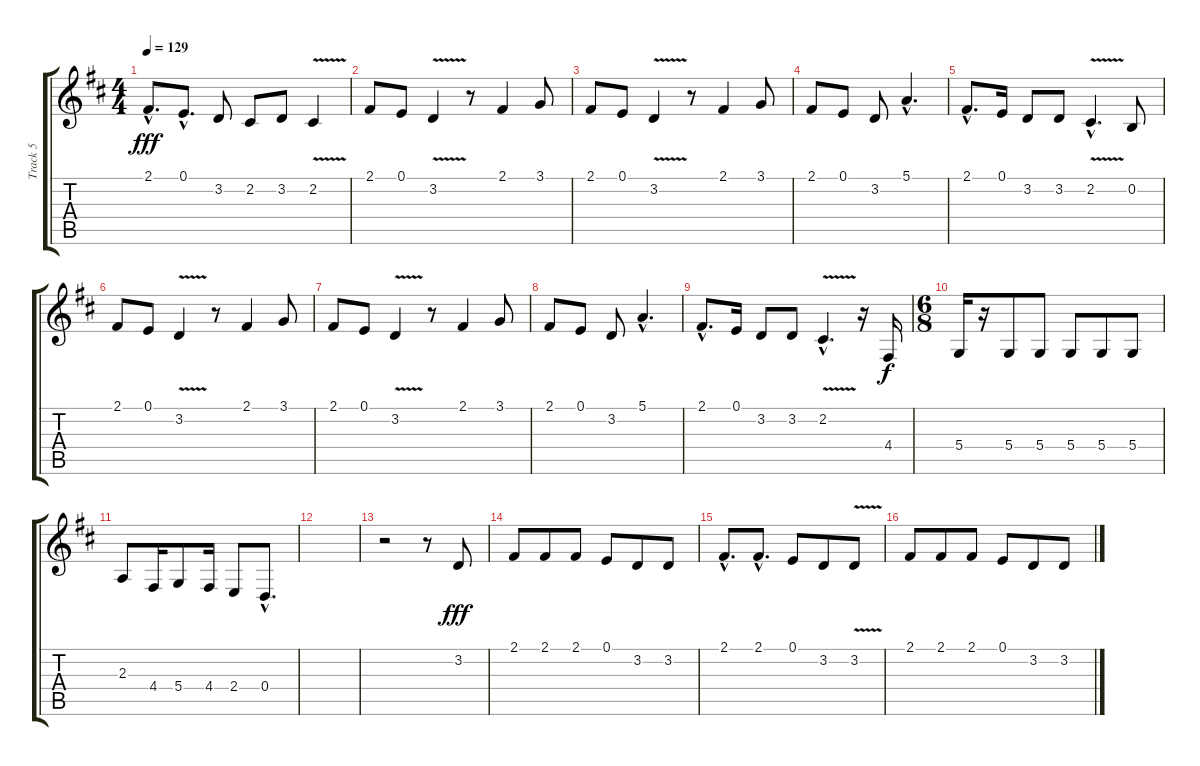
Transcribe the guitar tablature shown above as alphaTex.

\track ("Track 5" "Track 5") {instrument clarinet}
\staff {score tabs}
\tuning (E4 B3 G3 D3 A2 E2) {hide}
\ts (4 4)
\tempo 129
\clef g2
\ks d
2.1{hac}.8{d dy fff} 0.1{hac}.8{d} 3.2.8 2.2.8 3.2.8 2.2{v}.4 |
2.1.8 0.1.8 3.2{v}.4 r.8 2.1.4 3.1.8 |
2.1.8 0.1.8 3.2{v}.4 r.8 2.1.4 3.1.8 |
2.1.8 0.1.8 3.2.8 5.1{hac}.4{d} |
2.1{hac}.8{d} 0.1.16 3.2.8 3.2.8 2.2{v hac}.4{d} 0.2.8 |
2.1.8 0.1.8 3.2{v}.4 r.8 2.1.4 3.1.8 |
2.1.8 0.1.8 3.2{v}.4 r.8 2.1.4 3.1.8 |
2.1.8 0.1.8 3.2.8 5.1{hac}.4{d} |
2.1{hac}.8{d} 0.1.16 3.2.8 3.2.8 2.2{v hac}.4{d} r.16 4.4.16{dy f} |
\ts (6 8)
5.4.16 r.16 5.4.8 5.4.8 5.4.8 5.4.8 5.4.8 |
2.3.8 4.4.16 5.4.8 4.4.16 2.4.8 0.4{hac}.8{d} |
|
r.2 r.8 3.2.8{dy fff} |
2.1.8 2.1.8 2.1.8 0.1.8 3.2.8 3.2.8 |
2.1{hac}.8{d} 2.1{hac}.8{d} 0.1.8 3.2.8 3.2{v}.8 |
2.1.8 2.1.8 2.1.8 0.1.8 3.2.8 3.2.8
